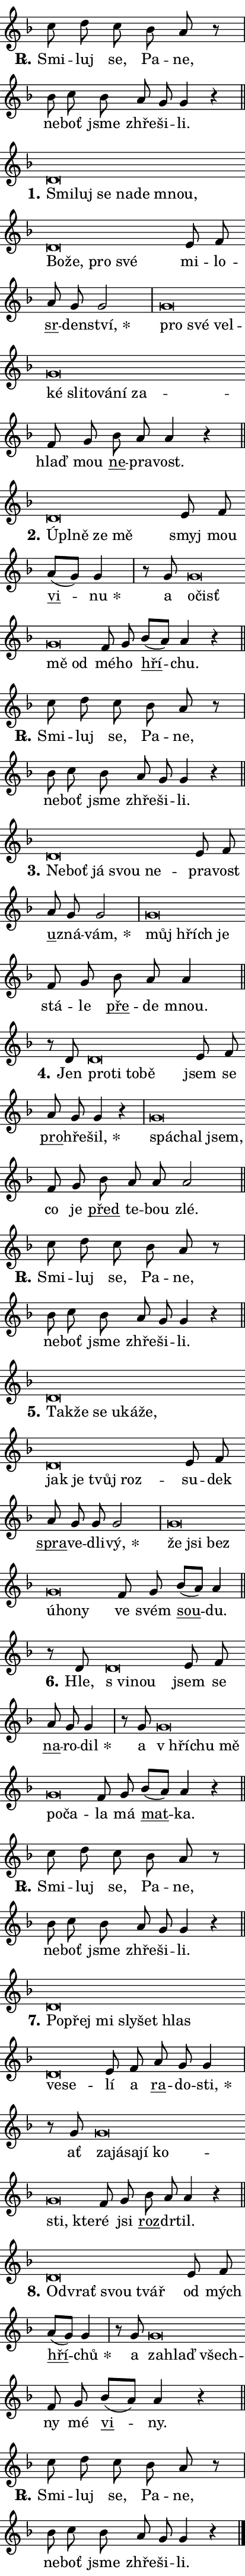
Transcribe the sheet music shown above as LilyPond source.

\version "2.22.1"
\header { tagline = "" }
\paper {
  indent = 0\cm
  top-margin = 0\cm
  right-margin = 0\cm
  bottom-margin = 0\cm
  left-margin = 0\cm
  paper-width = 7\cm
  page-breaking = #ly:one-page-breaking
  system-system-spacing.basic-distance = #11
  score-system-spacing.basic-distance = #11
  ragged-last = ##f
}


%% Author: Thomas Morley
%% https://lists.gnu.org/archive/html/lilypond-user/2020-05/msg00002.html
#(define (line-position grob)
"Returns position of @var[grob} in current system:
   @code{'start}, if at first time-step
   @code{'end}, if at last time-step
   @code{'middle} otherwise
"
  (let* ((col (ly:item-get-column grob))
         (ln (ly:grob-object col 'left-neighbor))
         (rn (ly:grob-object col 'right-neighbor))
         (col-to-check-left (if (ly:grob? ln) ln col))
         (col-to-check-right (if (ly:grob? rn) rn col))
         (break-dir-left
           (and
             (ly:grob-property col-to-check-left 'non-musical #f)
             (ly:item-break-dir col-to-check-left)))
         (break-dir-right
           (and
             (ly:grob-property col-to-check-right 'non-musical #f)
             (ly:item-break-dir col-to-check-right))))
        (cond ((eqv? 1 break-dir-left) 'start)
              ((eqv? -1 break-dir-right) 'end)
              (else 'middle))))

#(define (tranparent-at-line-position vctor)
  (lambda (grob)
  "Relying on @code{line-position} select the relevant enry from @var{vctor}.
Used to determine transparency,"
    (case (line-position grob)
      ((end) (not (vector-ref vctor 0)))
      ((middle) (not (vector-ref vctor 1)))
      ((start) (not (vector-ref vctor 2))))))

noteHeadBreakVisibility =
#(define-music-function (break-visibility)(vector?)
"Makes @code{NoteHead}s transparent relying on @var{break-visibility}"
#{
  \override NoteHead.transparent =
    #(tranparent-at-line-position break-visibility)
#})

#(define delete-ledgers-for-transparent-note-heads
  (lambda (grob)
    "Reads whether a @code{NoteHead} is transparent.
If so this @code{NoteHead} is removed from @code{'note-heads} from
@var{grob}, which is supposed to be @code{LedgerLineSpanner}.
As a result ledgers are not printed for this @code{NoteHead}"
    (let* ((nhds-array (ly:grob-object grob 'note-heads))
           (nhds-list
             (if (ly:grob-array? nhds-array)
                 (ly:grob-array->list nhds-array)
                 '()))
           ;; Relies on the transparent-property being done before
           ;; Staff.LedgerLineSpanner.after-line-breaking is executed.
           ;; This is fragile ...
           (to-keep
             (remove
               (lambda (nhd)
                 (ly:grob-property nhd 'transparent #f))
               nhds-list)))
      ;; TODO find a better method to iterate over grob-arrays, similiar
      ;; to filter/remove etc for lists
      ;; For now rebuilt from scratch
      (set! (ly:grob-object grob 'note-heads)  '())
      (for-each
        (lambda (nhd)
          (ly:pointer-group-interface::add-grob grob 'note-heads nhd))
        to-keep))))

hideNotes = {
  \noteHeadBreakVisibility #begin-of-line-visible
}
unHideNotes = {
  \noteHeadBreakVisibility #all-visible
}

% work-around for resetting accidentals
% https://lilypond.org/doc/v2.23/Documentation/notation/displaying-rhythms#unmetered-music
cadenzaMeasure = {
  \cadenzaOff
  \partial 1024 s1024
  \cadenzaOn
}

#(define-markup-command (accent layout props text) (markup?)
  "Underline accented syllable"
  (interpret-markup layout props
    #{\markup \override #'(offset . 4.3) \underline { #text }#}))

responsum = \markup \concat {
  "R" \hspace #-1.05 \path #0.1 #'((moveto 0 0.07) (lineto 0.9 0.8)) \hspace #0.05 "."
}

\layout {
    \context {
        \Staff
        \remove "Time_signature_engraver"
        \override LedgerLineSpanner.after-line-breaking = #delete-ledgers-for-transparent-note-heads
    }
    \context {
        \Voice {
            \override NoteHead.output-attributes = #'((class . "notehead"))
            \override Hairpin.height = #0.55
        }
    }
    \context {
        \Lyrics {
            \override StanzaNumber.output-attributes = #'((class . "stanzanumber"))
            \override LyricSpace.minimum-distance = #0.9
            \override LyricText.font-name = #"TeX Gyre Schola"
            \override LyricText.font-size = 1
            \override StanzaNumber.font-name = #"TeX Gyre Schola Bold"
            \override StanzaNumber.font-size = 1
        }
    }
}

% magnetic-lyrics.ily
%
%   written by
%     Jean Abou Samra <jean@abou-samra.fr>
%     Werner Lemberg <wl@gnu.org>
%
%   adapted by
%     Jiri Hon <jiri.hon@gmail.com>
%
% Version 2022-Apr-15

% https://www.mail-archive.com/lilypond-user@gnu.org/msg149350.html

#(define (Left_hyphen_pointer_engraver context)
   "Collect syllable-hyphen-syllable occurrences in lyrics and store
them in properties.  This engraver only looks to the left.  For
example, if the lyrics input is @code{foo -- bar}, it does the
following.

@itemize @bullet
@item
Set the @code{text} property of the @code{LyricHyphen} grob between
@q{foo} and @q{bar} to @code{foo}.

@item
Set the @code{left-hyphen} property of the @code{LyricText} grob with
text @q{foo} to the @code{LyricHyphen} grob between @q{foo} and
@q{bar}.
@end itemize

Use this auxiliary engraver in combination with the
@code{lyric-@/text::@/apply-@/magnetic-@/offset!} hook."
   (let ((hyphen #f)
         (text #f))
     (make-engraver
      (acknowledgers
       ((lyric-syllable-interface engraver grob source-engraver)
        (set! text grob)))
      (end-acknowledgers
       ((lyric-hyphen-interface engraver grob source-engraver)
        ;(when (not (grob::has-interface grob 'lyric-space-interface))
          (set! hyphen grob)));)
      ((stop-translation-timestep engraver)
       (when (and text hyphen)
         (ly:grob-set-object! text 'left-hyphen hyphen))
       (set! text #f)
       (set! hyphen #f)))))

#(define (lyric-text::apply-magnetic-offset! grob)
   "If the space between two syllables is less than the value in
property @code{LyricText@/.details@/.squash-threshold}, move the right
syllable to the left so that it gets concatenated with the left
syllable.

Use this function as a hook for
@code{LyricText@/.after-@/line-@/breaking} if the
@code{Left_@/hyphen_@/pointer_@/engraver} is active."
   (let ((hyphen (ly:grob-object grob 'left-hyphen #f)))
     (when hyphen
       (let ((left-text (ly:spanner-bound hyphen LEFT)))
         (when (grob::has-interface left-text 'lyric-syllable-interface)
           (let* ((common (ly:grob-common-refpoint grob left-text X))
                  (this-x-ext (ly:grob-extent grob common X))
                  (left-x-ext
                   (begin
                     ;; Trigger magnetism for left-text.
                     (ly:grob-property left-text 'after-line-breaking)
                     (ly:grob-extent left-text common X)))
                  ;; `delta` is the gap width between two syllables.
                  (delta (- (interval-start this-x-ext)
                            (interval-end left-x-ext)))
                  (details (ly:grob-property grob 'details))
                  (threshold (assoc-get 'squash-threshold details 0.2)))
             (when (< delta threshold)
               (let* (;; We have to manipulate the input text so that
                      ;; ligatures crossing syllable boundaries are not
                      ;; disabled.  For languages based on the Latin
                      ;; script this is essentially a beautification.
                      ;; However, for non-Western scripts it can be a
                      ;; necessity.
                      (lt (ly:grob-property left-text 'text))
                      (rt (ly:grob-property grob 'text))
                      (is-space (grob::has-interface hyphen 'lyric-space-interface))
                      (space (if is-space " " ""))
                      (space-markup (grob-interpret-markup grob " "))
                      (space-size (interval-length (ly:stencil-extent space-markup X)))
                      (extra-delta (if is-space space-size 0))
                      ;; Append new syllable.
                      (ltrt-space (if (and (string? lt) (string? rt))
                                (string-append lt space rt)
                                (make-concat-markup (list lt space rt))))
                      ;; Right-align `ltrt` to the right side.
                      (ltrt-space-markup (grob-interpret-markup
                               grob
                               (make-translate-markup
                                (cons (interval-length this-x-ext) 0)
                                (make-right-align-markup ltrt-space)))))
                 (begin
                   ;; Don't print `left-text`.
                   (ly:grob-set-property! left-text 'stencil #f)
                   ;; Set text and stencil (which holds all collected
                   ;; syllables so far) and shift it to the left.
                   (ly:grob-set-property! grob 'text ltrt-space)
                   (ly:grob-set-property! grob 'stencil ltrt-space-markup)
                   (ly:grob-translate-axis! grob (- (- delta extra-delta)) X))))))))))


#(define (lyric-hyphen::displace-bounds-first grob)
   ;; Make very sure this callback isn't triggered too early.
   (let ((left (ly:spanner-bound grob LEFT))
         (right (ly:spanner-bound grob RIGHT)))
     (ly:grob-property left 'after-line-breaking)
     (ly:grob-property right 'after-line-breaking)
     (ly:lyric-hyphen::print grob)))

squashThreshold = #0.4

\layout {
  \context {
    \Lyrics
    \consists #Left_hyphen_pointer_engraver
    \override LyricText.after-line-breaking =
      #lyric-text::apply-magnetic-offset!
    \override LyricHyphen.stencil = #lyric-hyphen::displace-bounds-first
    \override LyricText.details.squash-threshold = \squashThreshold
    \override LyricHyphen.minimum-distance = 0
    \override LyricHyphen.minimum-length = \squashThreshold
  }
}

squash = \override LyricText.details.squash-threshold = 9999
unSquash = \override LyricText.details.squash-threshold = \squashThreshold

left = \override LyricText.self-alignment-X = #LEFT
unLeft = \revert LyricText.self-alignment-X

starOffset = #(lambda (grob) 
                (let ((x_offset (ly:self-alignment-interface::aligned-on-x-parent grob)))
                  (if (= x_offset 0) 0 (+ x_offset 1.2))))

star = #(define-music-function (syllable)(string?)
"Append star separator at the end of a syllable"
#{
  \once \override LyricText.X-offset = #starOffset
  \lyricmode { \markup {
    #syllable
    \override #'((font-name . "TeX Gyre Schola Bold")) \hspace #0.2 \lower #0.65 \larger "*"
  } }
#})

starAccent = #(define-music-function (syllable)(string?)
"Append star separator at the end of a syllable and make accent"
#{
  \once \override LyricText.X-offset = #starOffset
  \lyricmode { \markup {
    \accent #syllable
    \override #'((font-name . "TeX Gyre Schola Bold")) \hspace #0.2 \lower #0.65 \larger "*"
  } }
#})

breath = #(define-music-function (syllable)(string?)
"Append breathing indicator at the end of a syllable"
#{
  \lyricmode { \markup { #syllable "+" } }
#})

optionalBreath = #(define-music-function (syllable)(string?)
"Append optional breathing indicator at the end of a syllable"
#{
  \lyricmode { \markup { #syllable "(+)" } }
#})


\score {
    <<
        \new Voice = "melody" { \cadenzaOn \key f \major \relative { c''8 d c bes a r \cadenzaMeasure \bar "|" bes c bes \bar "" a g g4 r \cadenzaMeasure \bar "||" \break }
\relative { d'\breve*1/16 \hideNotes \breve*1/16 \bar "" \breve*1/16 \bar "" \breve*1/16 \bar "" \breve*1/16 \bar "" \breve*1/16 \bar "" \breve*1/16 \bar "" \breve*1/16 \bar "" \breve*1/16 \breve*1/16 \bar "" \unHideNotes e8 f \bar "" a g g2 \cadenzaMeasure \bar "|" g\breve*1/16 \hideNotes \breve*1/16 \bar "" \breve*1/16 \bar "" \breve*1/16 \bar "" \breve*1/16 \bar "" \breve*1/16 \bar "" \breve*1/16 \bar "" \breve*1/16 \breve*1/16 \bar "" \unHideNotes f8 g \bar "" bes a a4 r \cadenzaMeasure \bar "||" \break }
\relative { d'\breve*1/16 \hideNotes \breve*1/16 \bar "" \breve*1/16 \breve*1/16 \bar "" \unHideNotes e8 f \bar "" a[( g)] g4 \cadenzaMeasure \bar "|" r8 g8 g\breve*1/16 \hideNotes \breve*1/16 \bar "" \breve*1/16 \breve*1/16 \bar "" \unHideNotes f8 g \bar "" bes[( a)] a4 r \cadenzaMeasure \bar "||" \break }
\relative { c''8 d c bes a r \cadenzaMeasure \bar "|" bes c bes \bar "" a g g4 r \cadenzaMeasure \bar "||" \break }
\relative { d'\breve*1/16 \hideNotes \breve*1/16 \bar "" \breve*1/16 \bar "" \breve*1/16 \breve*1/16 \bar "" \unHideNotes e8 f \bar "" a g g2 \cadenzaMeasure \bar "|" g\breve*1/16 \hideNotes \breve*1/16 \breve*1/16 \bar "" \unHideNotes f8 g \bar "" bes a a4 \cadenzaMeasure \bar "||" \break }
\relative { r8 d'8 d\breve*1/16 \hideNotes \breve*1/16 \bar "" \breve*1/16 \breve*1/16 \bar "" \unHideNotes e8 f \bar "" a g g4 r \cadenzaMeasure \bar "|" g\breve*1/16 \hideNotes \breve*1/16 \breve*1/16 \bar "" \unHideNotes f8 g \bar "" bes a a a2 \cadenzaMeasure \bar "||" \break }
\relative { c''8 d c bes a r \cadenzaMeasure \bar "|" bes c bes \bar "" a g g4 r \cadenzaMeasure \bar "||" \break }
\relative { d'\breve*1/16 \hideNotes \breve*1/16 \bar "" \breve*1/16 \bar "" \breve*1/16 \bar "" \breve*1/16 \bar "" \breve*1/16 \bar "" \breve*1/16 \bar "" \breve*1/16 \bar "" \breve*1/16 \breve*1/16 \bar "" \unHideNotes e8 f \bar "" a g g g2 \cadenzaMeasure \bar "|" g\breve*1/16 \hideNotes \breve*1/16 \bar "" \breve*1/16 \bar "" \breve*1/16 \bar "" \breve*1/16 \breve*1/16 \bar "" \unHideNotes f8 g \bar "" bes[( a)] a4 \cadenzaMeasure \bar "||" \break }
\relative { r8 d'8 d\breve*1/16 \hideNotes \breve*1/16 \bar "" \unHideNotes e8 f \bar "" a g g4 \cadenzaMeasure \bar "|" r8 g8 g\breve*1/16 \hideNotes \breve*1/16 \bar "" \breve*1/16 \bar "" \breve*1/16 \breve*1/16 \bar "" \unHideNotes f8 g \bar "" bes[( a)] a4 r \cadenzaMeasure \bar "||" \break }
\relative { c''8 d c bes a r \cadenzaMeasure \bar "|" bes c bes \bar "" a g g4 r \cadenzaMeasure \bar "||" \break }
\relative { d'\breve*1/16 \hideNotes \breve*1/16 \bar "" \breve*1/16 \bar "" \breve*1/16 \bar "" \breve*1/16 \bar "" \breve*1/16 \bar "" \breve*1/16 \breve*1/16 \bar "" \unHideNotes e8 f \bar "" a g g4 \cadenzaMeasure \bar "|" r8 g8 g\breve*1/16 \hideNotes \breve*1/16 \bar "" \breve*1/16 \bar "" \breve*1/16 \bar "" \breve*1/16 \bar "" \breve*1/16 \breve*1/16 \bar "" \unHideNotes f8 g \bar "" bes a a4 r \cadenzaMeasure \bar "||" \break }
\relative { d'\breve*1/16 \hideNotes \breve*1/16 \bar "" \breve*1/16 \breve*1/16 \bar "" \unHideNotes e8 f \bar "" a[( g)] g4 \cadenzaMeasure \bar "|" r8 g8 g\breve*1/16 \hideNotes \breve*1/16 \breve*1/16 \bar "" \unHideNotes f8 g \bar "" bes[( a)] a4 r \cadenzaMeasure \bar "||" \break }
\relative { c''8 d c bes a r \cadenzaMeasure \bar "|" bes c bes \bar "" a g g4 r \cadenzaMeasure \bar "||" \break } \bar "|." }
        \new Lyrics \lyricsto "melody" { \lyricmode { \set stanza = \responsum
Smi -- luj se, Pa -- ne, ne -- boť jsme zhře -- ši -- li.
\set stanza = "1."
\left Smi -- \squash luj se na -- de mnou, Bo -- že, pro své \unLeft \unSquash mi -- lo -- \markup \accent sr -- den -- \star ství, \left pro \squash své vel -- ké sli -- to -- vá -- ní za -- \unLeft \unSquash hlaď mou \markup \accent ne -- pra -- vost.
\set stanza = "2."
\left Úpl -- \squash ně ze mě \unLeft \unSquash smyj mou \markup \accent vi -- \star nu a \left o -- \squash čisť mě od \unLeft \unSquash mé -- ho \markup \accent hří -- chu.
\set stanza = \responsum
Smi -- luj se, Pa -- ne, ne -- boť jsme zhře -- ši -- li.
\set stanza = "3."
\left Ne -- \squash boť já svou ne -- \unLeft \unSquash pra -- vost \markup \accent u -- zná -- \star vám, \left můj \squash hřích je \unLeft \unSquash stá -- le \markup \accent pře -- de mnou.
\set stanza = "4."
Jen \left pro -- \squash ti to -- bě \unLeft \unSquash jsem se \markup \accent pro -- hře -- \star šil, \left spá -- \squash chal jsem, \unLeft \unSquash co je \markup \accent před te -- bou zlé.
\set stanza = \responsum
Smi -- luj se, Pa -- ne, ne -- boť jsme zhře -- ši -- li.
\set stanza = "5."
\left Tak -- \squash že se u -- ká -- že, jak je tvůj roz -- \unLeft \unSquash su -- dek \markup \accent spra -- ve -- dli -- \star vý, \left že \squash jsi bez ú -- ho -- ny \unLeft \unSquash ve svém \markup \accent sou -- du.
\set stanza = "6."
Hle, \left "s vi" -- \squash nou \unLeft \unSquash jsem se \markup \accent na -- ro -- \star dil a \left "v hří" -- \squash chu mě po -- ča -- \unLeft \unSquash la má \markup \accent mat -- ka.
\set stanza = \responsum
Smi -- luj se, Pa -- ne, ne -- boť jsme zhře -- ši -- li.
\set stanza = "7."
\left Po -- \squash přej mi sly -- šet hlas ve -- se -- \unLeft \unSquash lí a \markup \accent ra -- do -- \star sti, ať \left za -- \squash já -- sa -- jí ko -- sti, kte -- \unLeft \unSquash ré jsi \markup \accent roz -- dr -- til.
\set stanza = "8."
\left Od -- \squash vrať svou tvář \unLeft \unSquash od mých \markup \accent hří -- \star chů a \left za -- \squash hlaď všech -- \unLeft \unSquash ny mé \markup \accent vi -- ny.
\set stanza = \responsum
Smi -- luj se, Pa -- ne, ne -- boť jsme zhře -- ši -- li. } }
    >>
    \layout {}
}
